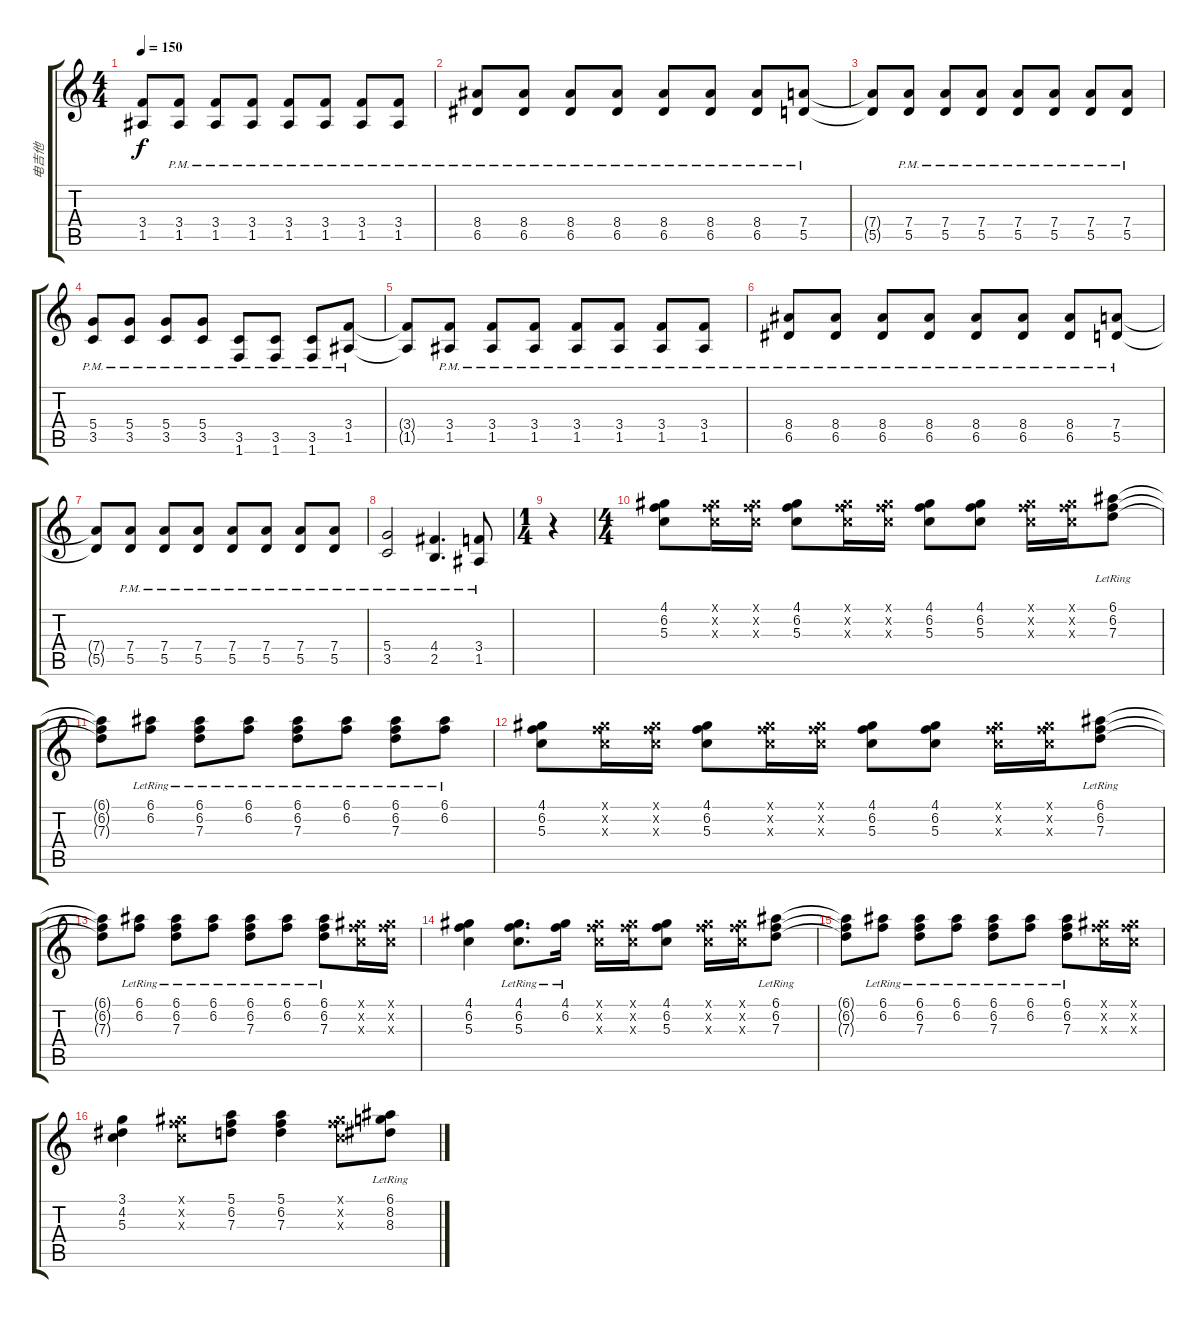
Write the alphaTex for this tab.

\track ("电吉他" "电吉他") {instrument overdrivenguitar}
\staff {score tabs}
\tuning (E4 B3 G3 D3 A2 E2) {hide}
\ts (4 4)
\tempo 150
\clef g2
\ks c
(3.4{t} 1.5{t}).8{dy f} (3.4{pm} 1.5{pm}).8 (3.4{pm} 1.5{pm}).8 (3.4{pm} 1.5{pm}).8 (3.4{pm} 1.5{pm}).8 (3.4{pm} 1.5{pm}).8 (3.4{pm} 1.5{pm}).8 (3.4{pm} 1.5{pm}).8 |
(8.4{pm} 6.5{pm}).8 (8.4{pm} 6.5{pm}).8 (8.4{pm} 6.5{pm}).8 (8.4{pm} 6.5{pm}).8 (8.4{pm} 6.5{pm}).8 (8.4{pm} 6.5{pm}).8 (8.4{pm} 6.5{pm}).8 (7.4{pm} 5.5{pm}).8 |
(7.4{t} 5.5{t}).8 (7.4{pm} 5.5{pm}).8 (7.4{pm} 5.5{pm}).8 (7.4{pm} 5.5{pm}).8 (7.4{pm} 5.5{pm}).8 (7.4{pm} 5.5{pm}).8 (7.4{pm} 5.5{pm}).8 (7.4{pm} 5.5{pm}).8 |
(5.4{pm} 3.5{pm}).8 (5.4{pm} 3.5{pm}).8 (5.4{pm} 3.5{pm}).8 (5.4{pm} 3.5{pm}).8 (3.5{pm} 1.6{pm}).8 (3.5{pm} 1.6{pm}).8 (3.5{pm} 1.6{pm}).8 (3.4{pm} 1.5{pm}).8 |
(3.4{t} 1.5{t}).8 (3.4{pm} 1.5{pm}).8 (3.4{pm} 1.5{pm}).8 (3.4{pm} 1.5{pm}).8 (3.4{pm} 1.5{pm}).8 (3.4{pm} 1.5{pm}).8 (3.4{pm} 1.5{pm}).8 (3.4{pm} 1.5{pm}).8 |
(8.4{pm} 6.5{pm}).8 (8.4{pm} 6.5{pm}).8 (8.4{pm} 6.5{pm}).8 (8.4{pm} 6.5{pm}).8 (8.4{pm} 6.5{pm}).8 (8.4{pm} 6.5{pm}).8 (8.4{pm} 6.5{pm}).8 (7.4{pm} 5.5{pm}).8 |
(7.4{t} 5.5{t}).8 (7.4{pm} 5.5{pm}).8 (7.4{pm} 5.5{pm}).8 (7.4{pm} 5.5{pm}).8 (7.4{pm} 5.5{pm}).8 (7.4{pm} 5.5{pm}).8 (7.4{pm} 5.5{pm}).8 (7.4{pm} 5.5{pm}).8 |
(5.4{pm} 3.5{pm}).2 (4.4{pm} 2.5{pm}).4{d} (3.4{pm} 1.5{pm}).8 |
\ts (1 4)
r.4 |
\ts (4 4)
(4.1 6.2 5.3).8{volume 8 instrument overdrivenguitar} (4.1{x} 6.2{x} 5.3{x}).16 (4.1{x} 6.2{x} 5.3{x}).16 (4.1 6.2 5.3).8 (4.1{x} 6.2{x} 5.3{x}).16 (4.1{x} 6.2{x} 5.3{x}).16 (4.1 6.2 5.3).8 (4.1 6.2 5.3).8 (4.1{x} 6.2{x} 5.3{x}).16 (4.1{x} 6.2{x} 5.3{x}).16 (6.1{lr} 6.2{lr} 7.3{lr}).8 |
(6.1{t} 6.2{t} 7.3{t}).8 (6.1{lr} 6.2{lr}).8 (6.1{lr} 6.2{lr} 7.3{lr}).8 (6.1{lr} 6.2{lr}).8 (6.1{lr} 6.2{lr} 7.3{lr}).8 (6.1{lr} 6.2{lr}).8 (6.1{lr} 6.2{lr} 7.3{lr}).8 (6.1{lr} 6.2{lr}).8 |
(4.1 6.2 5.3).8 (4.1{x} 6.2{x} 5.3{x}).16 (4.1{x} 6.2{x} 5.3{x}).16 (4.1 6.2 5.3).8 (4.1{x} 6.2{x} 5.3{x}).16 (4.1{x} 6.2{x} 5.3{x}).16 (4.1 6.2 5.3).8 (4.1 6.2 5.3).8 (4.1{x} 6.2{x} 5.3{x}).16 (4.1{x} 6.2{x} 5.3{x}).16 (6.1{lr} 6.2{lr} 7.3{lr}).8 |
(6.1{t} 6.2{t} 7.3{t}).8 (6.1{lr} 6.2{lr}).8 (6.1{lr} 6.2{lr} 7.3{lr}).8 (6.1{lr} 6.2{lr}).8 (6.1{lr} 6.2{lr} 7.3{lr}).8 (6.1{lr} 6.2{lr}).8 (6.1{lr} 6.2{lr} 7.3{lr}).8 (4.1{x} 6.2{x} 5.3{x}).16 (4.1{x} 6.2{x} 5.3{x}).16 |
(4.1 6.2 5.3).4 (4.1{lr} 6.2{lr} 5.3{lr}).8{d} (4.1{lr} 6.2{lr}).16 (4.1{x} 6.2{x} 5.3{x}).16 (4.1{x} 6.2{x} 5.3{x}).16 (4.1 6.2 5.3).8 (4.1{x} 6.2{x} 5.3{x}).16 (4.1{x} 6.2{x} 5.3{x}).16 (6.1{lr} 6.2{lr} 7.3{lr}).8 |
(6.1{t} 6.2{t} 7.3{t}).8 (6.1{lr} 6.2{lr}).8 (6.1{lr} 6.2{lr} 7.3{lr}).8 (6.1{lr} 6.2{lr}).8 (6.1{lr} 6.2{lr} 7.3{lr}).8 (6.1{lr} 6.2{lr}).8 (6.1{lr} 6.2{lr} 7.3{lr}).8 (4.1{x} 6.2{x} 5.3{x}).16 (4.1{x} 6.2{x} 5.3{x}).16 |
(3.1 4.2 5.3).4 (4.1{x} 6.2{x} 5.3{x}).8 (5.1 6.2 7.3).8 (5.1 6.2 7.3).4 (4.1{x} 6.2{x} 5.3{x}).8 (6.1{lr} 8.2{lr} 8.3{lr}).8
